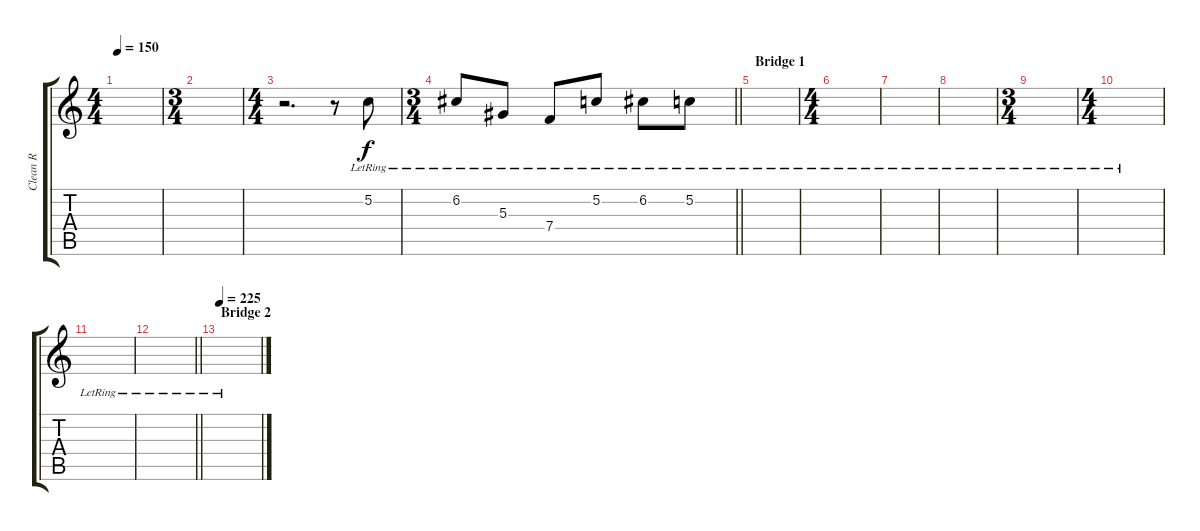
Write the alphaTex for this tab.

\track ("Clean R" "Clean R") {instrument electricguitarclean}
\staff {score tabs}
\tuning (C4 G3 Eb3 Bb2 F2 C2) {hide}
\ts (4 4)
\tempo 150
\clef g2
\ks c
|
\ts (3 4)
|
\ts (4 4)
r.2{d} r.8 5.2{lr}.8 |
\ts (3 4)
\barLineRight lightlight
6.2{lr}.8 5.3{lr}.8 7.4{lr}.8 5.2{lr}.8 6.2{lr}.8 5.2{lr}.8 |
\section ("" "Bridge 1")
|
\ts (4 4)
|
|
|
\ts (3 4)
|
\ts (4 4)
|
|
\barLineRight lightlight
|
\section ("" "Bridge 2")
\tempo 225
